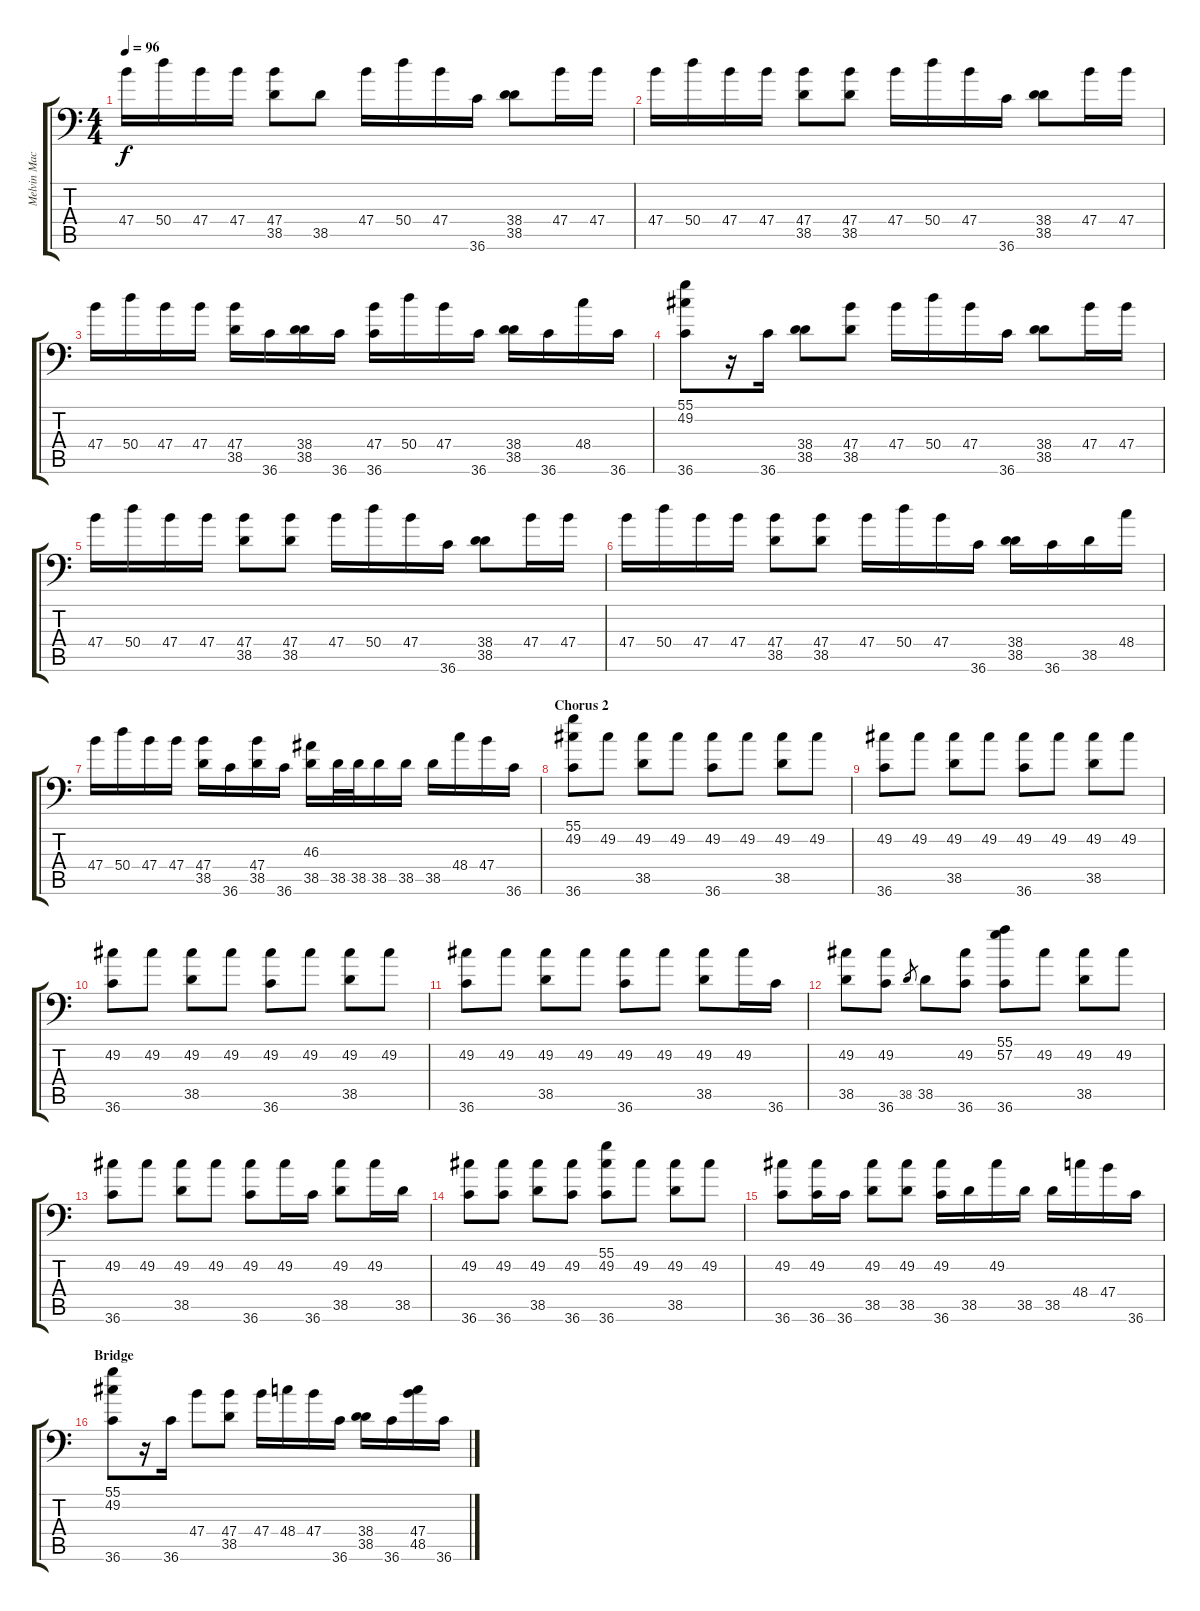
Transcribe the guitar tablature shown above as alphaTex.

\track ("Melvin Macatiag" "Melvin Mac") {instrument acousticgrandpiano}
\staff {score tabs}
\tuning (C-1 C-1 C-1 C-1 C-1 C-1) {hide}
\ts (4 4)
\tempo 96
\clef f4
\ks c
47.4.16{dy f} 50.4.16 47.4.16 47.4.16 (47.4 38.5).8 38.5.8 47.4.16 50.4.16 47.4.16 36.6.16 (38.4 38.5).8 47.4.16 47.4.16 |
47.4.16 50.4.16 47.4.16 47.4.16 (47.4 38.5).8 (47.4 38.5).8 47.4.16 50.4.16 47.4.16 36.6.16 (38.4 38.5).8 47.4.16 47.4.16 |
47.4.16 50.4.16 47.4.16 47.4.16 (47.4 38.5).16 36.6.16 (38.4 38.5).16 36.6.16 (47.4 36.6).16 50.4.16 47.4.16 36.6.16 (38.4 38.5).16 36.6.16 48.4.16 36.6.16 |
(55.1 49.2 36.6).8 r.16 36.6.16 (38.4 38.5).8 (47.4 38.5).8 47.4.16 50.4.16 47.4.16 36.6.16 (38.4 38.5).8 47.4.16 47.4.16 |
47.4.16 50.4.16 47.4.16 47.4.16 (47.4 38.5).8 (47.4 38.5).8 47.4.16 50.4.16 47.4.16 36.6.16 (38.4 38.5).8 47.4.16 47.4.16 |
47.4.16 50.4.16 47.4.16 47.4.16 (47.4 38.5).8 (47.4 38.5).8 47.4.16 50.4.16 47.4.16 36.6.16 (38.4 38.5).16 36.6.16 38.5.16 48.4.16 |
47.4.16 50.4.16 47.4.16 47.4.16 (47.4 38.5).16 36.6.16 (47.4 38.5).16 36.6.16 (46.3 38.5).16 38.5.32 38.5.32 38.5.16 38.5.16 38.5.16 48.4.16 47.4.16 36.6.16 |
\section ("" "Chorus 2")
(55.1 49.2 36.6).8 49.2.8 (49.2 38.5).8 49.2.8 (49.2 36.6).8 49.2.8 (49.2 38.5).8 49.2.8 |
(49.2 36.6).8 49.2.8 (49.2 38.5).8 49.2.8 (49.2 36.6).8 49.2.8 (49.2 38.5).8 49.2.8 |
(49.2 36.6).8 49.2.8 (49.2 38.5).8 49.2.8 (49.2 36.6).8 49.2.8 (49.2 38.5).8 49.2.8 |
(49.2 36.6).8 49.2.8 (49.2 38.5).8 49.2.8 (49.2 36.6).8 49.2.8 (49.2 38.5).8 49.2.16 36.6.16 |
(49.2 38.5).8 (49.2 36.6).8 38.5.8{gr} 38.5.8 (49.2 36.6).8 (55.1 57.2 36.6).8 49.2.8 (49.2 38.5).8 49.2.8 |
(49.2 36.6).8 49.2.8 (49.2 38.5).8 49.2.8 (49.2 36.6).8 49.2.16 36.6.16 (49.2 38.5).8 49.2.16 38.5.16 |
(49.2 36.6).8 (49.2 36.6).8 (49.2 38.5).8 (49.2 36.6).8 (55.1 49.2 36.6).8 49.2.8 (49.2 38.5).8 49.2.8 |
(49.2 36.6).8 (49.2 36.6).16 36.6.16 (49.2 38.5).8 (49.2 38.5).8 (49.2 36.6).16 38.5.16 49.2.16 38.5.16 38.5.16 48.4.16 47.4.16 36.6.16 |
\section ("" "Bridge")
(55.1 49.2 36.6).8 r.16 36.6.16 47.4.8 (47.4 38.5).8 47.4.16 48.4.16 47.4.16 36.6.16 (38.4 38.5).16 36.6.16 (47.4 48.5).16 36.6.16
